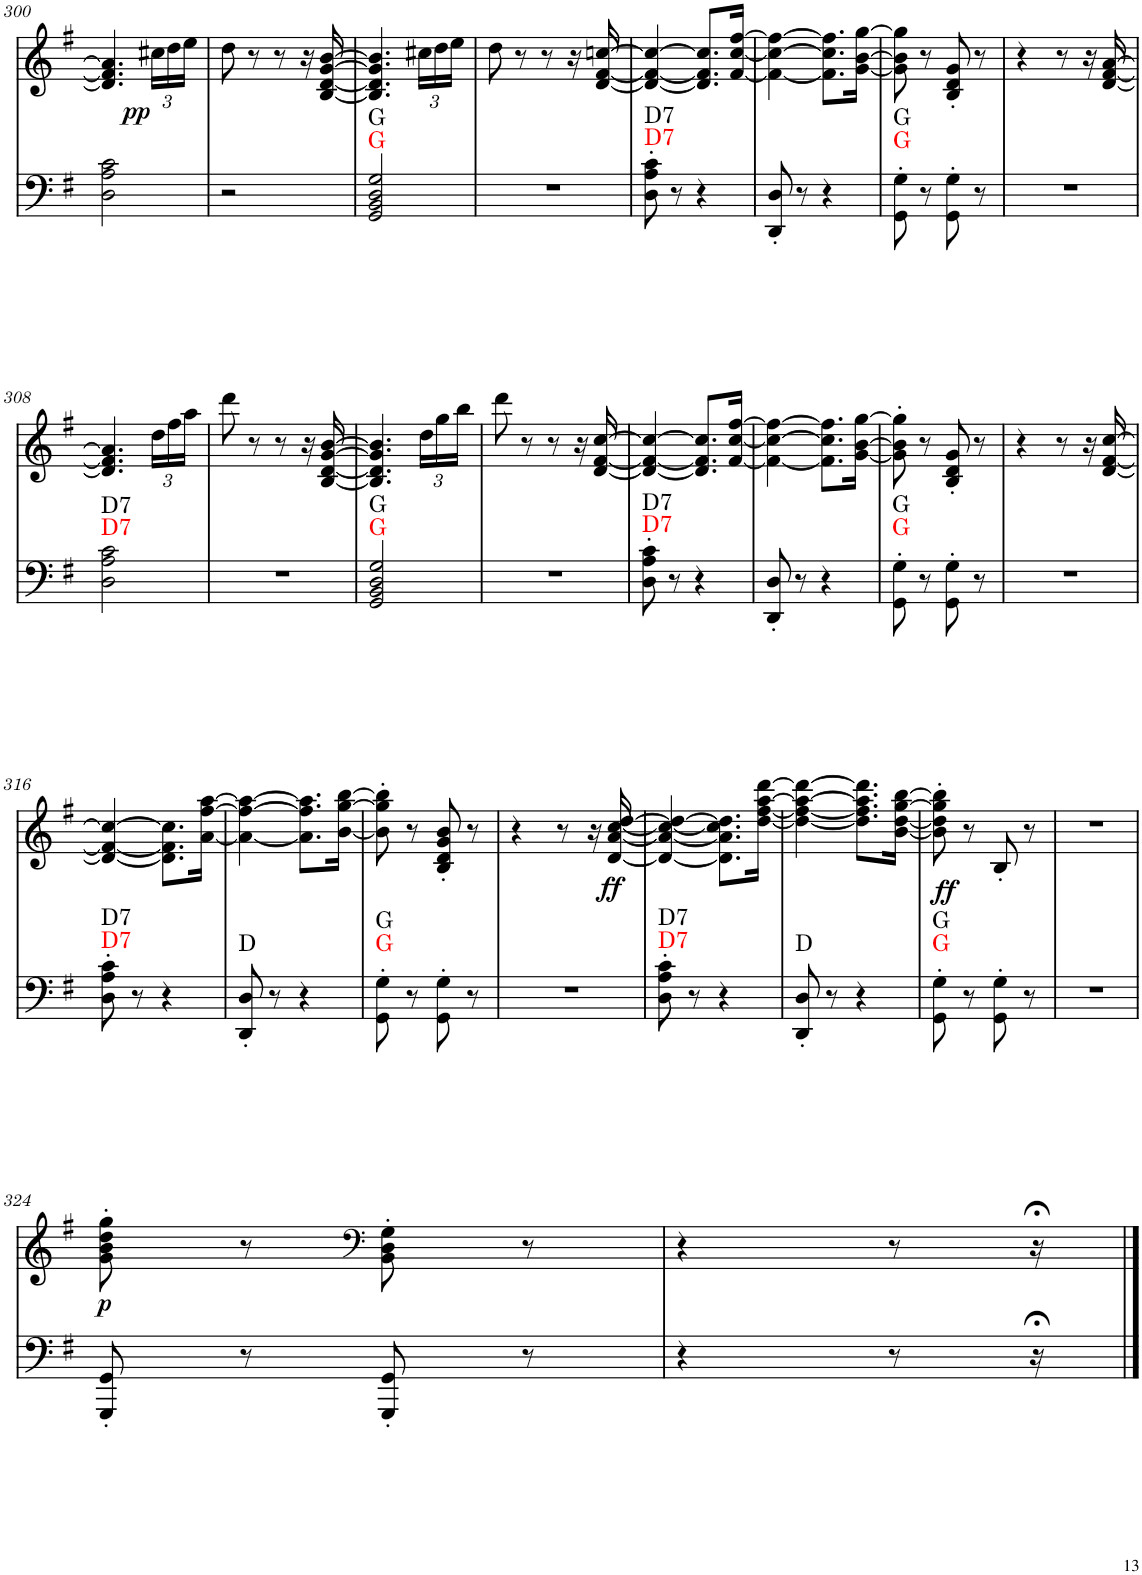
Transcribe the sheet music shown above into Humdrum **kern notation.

**kern	**harte	**kern	**text	**dynam
*part2	*part2	*part1	*part1	*part1
*staff2	*	*staff1	*staff1	*staff1
*I"piano	*	*I"piano	*	*
*I'Pno	*	*I'Pno	*	*
!!LO:PB:g=z
*clefF4	*	*clefG2	*	*
*k[f#]	*	*k[f#]	*	*
*G:	*	*G:	*	*
*M2/4	*	*M2/4	*	*
=300	=300	=300	=300	=300
!	!	!	!	!LO:DY:b
2D\ 2A\ 2c\	.	4.d/] 4.f#/] 4.a/]	.	pp
*	*	*Xbrackettup	*	*
.	.	24cc#X\LL	.	.
.	.	24dd\	.	.
.	.	24ee\JJ	.	.
=301	=301	=301	=301	=301
2r	.	8dd\	.	.
.	.	8r	.	.
.	.	8r	.	.
.	.	16r	.	.
.	.	[16B/ [16d/ [16g/ [16b/	.	.
=302	=302	=302	=302	=302
!	!LO:H:n=1:kt=G	!	!	!
!	!LO:H:n=2:kt=G	!	!	!
2GG/ 2BB/ 2D/ 2G/	N N	4.B/] 4.d/] 4.g/] 4.b/]	.	.
.	.	24cc#X\LL	.	.
.	.	24dd\	.	.
.	.	24ee\JJ	.	.
=303	=303	=303	=303	=303
2r	.	8dd\	.	.
.	.	8r	.	.
.	.	8r	.	.
.	.	16r	.	.
.	.	[16d/ [16f#/ [16ccn/	.	.
=304	=304	=304	=304	=304
!	!LO:H:n=1:kt=D7	!	!	!
!	!LO:H:n=2:kt=D7	!	!	!
8D\' 8A\' 8c\'	N N	4d/_ 4f#/_ 4cc/_	.	.
8r	.	.	.	.
4r	.	8.d/] 8.f#/] 8.cc/]L	.	.
.	.	[16f#/ [16cc/ [16ff#/Jk	.	.
=305	=305	=305	=305	=305
8DD/' 8D/'	.	4f#\_ 4cc\_ 4ff#\_	.	.
8r	.	.	.	.
4r	.	8.f#\] 8.cc\] 8.ff#\]L	.	.
.	.	[16g\ [16b\ [16gg\Jk	.	.
=306	=306	=306	=306	=306
!	!LO:H:n=1:kt=G	!	!	!
!	!LO:H:n=2:kt=G	!	!	!
8GG\' 8G\'	N N	8g\] 8b\] 8gg\]	.	.
8r	.	8r	.	.
8GG\' 8G\'	.	8B/' 8d/' 8g/'	.	.
8r	.	8r	.	.
=307	=307	=307	=307	=307
2r	.	4r	.	.
.	.	8r	.	.
.	.	16r	.	.
.	.	[16d/ [16f#/ [16a/	.	.
!!LO:LB:g=z
=308	=308	=308	=308	=308
!	!LO:H:n=1:kt=D7	!	!	!
!	!LO:H:n=2:kt=D7	!	!	!
2D\ 2A\ 2c\	N N	4.d/] 4.f#/] 4.a/]	.	.
.	.	24dd\LL	.	.
.	.	24ff#\	.	.
.	.	24aa\JJ	.	.
=309	=309	=309	=309	=309
2r	.	8ddd\	.	.
.	.	8r	.	.
.	.	8r	.	.
.	.	16r	.	.
.	.	[16B/ [16d/ [16g/ [16b/	.	.
=310	=310	=310	=310	=310
!	!LO:H:n=1:kt=G	!	!	!
!	!LO:H:n=2:kt=G	!	!	!
2GG/ 2BB/ 2D/ 2G/	N N	4.B/] 4.d/] 4.g/] 4.b/]	.	.
.	.	24dd\LL	.	.
.	.	24gg\	.	.
.	.	24bb\JJ	.	.
=311	=311	=311	=311	=311
2r	.	8ddd\	.	.
.	.	8r	.	.
.	.	8r	.	.
.	.	16r	.	.
.	.	[16d/ [16f#/ [16cc/	.	.
=312	=312	=312	=312	=312
!	!LO:H:n=1:kt=D7	!	!	!
!	!LO:H:n=2:kt=D7	!	!	!
8D\' 8A\' 8c\'	N N	4d/_ 4f#/_ 4cc/_	.	.
8r	.	.	.	.
4r	.	8.d/] 8.f#/] 8.cc/]L	.	.
.	.	[16f#/ [16cc/ [16ff#/Jk	.	.
=313	=313	=313	=313	=313
8DD/' 8D/'	.	4f#\_ 4cc\_ 4ff#\_	.	.
8r	.	.	.	.
4r	.	8.f#\] 8.cc\] 8.ff#\]L	.	.
.	.	[16g\ [16b\ [16gg\Jk	.	.
=314	=314	=314	=314	=314
!	!LO:H:n=1:kt=G	!	!	!
!	!LO:H:n=2:kt=G	!	!	!
8GG\' 8G\'	N N	8g\]' 8b\]' 8gg\]'	.	.
8r	.	8r	.	.
8GG\' 8G\'	.	8B/' 8d/' 8g/'	.	.
8r	.	8r	.	.
=315	=315	=315	=315	=315
2r	.	4r	.	.
.	.	8r	.	.
.	.	16r	.	.
!	!	!	!LO:LY:b	!
.	.	[16d/ [16f#/ [16cc/	pp	.
!!LO:LB:g=z
=316	=316	=316	=316	=316
!	!LO:H:n=1:kt=D7	!	!	!
!	!LO:H:n=2:kt=D7	!	!	!
8D\' 8A\' 8c\'	N N	4d/_ 4f#/_ 4cc/_	.	.
8r	.	.	.	.
4r	.	8.d\] 8.f#\] 8.cc\]L	.	.
.	.	[16a\ [16ff#\ [16aa\Jk	.	.
=317	=317	=317	=317	=317
!	!LO:H:kt=D	!	!	!
8DD/' 8D/'	N	4a\_ 4ff#\_ 4aa\_	.	.
8r	.	.	.	.
4r	.	8.a\] 8.ff#\] 8.aa\]L	.	.
.	.	[16b\ [16gg\ [16bb\Jk	.	.
=318	=318	=318	=318	=318
!	!LO:H:n=1:kt=G	!	!	!
!	!LO:H:n=2:kt=G	!	!	!
8GG\' 8G\'	N N	8b\]' 8gg\]' 8bb\]'	.	.
8r	.	8r	.	.
8GG\' 8G\'	.	8B/' 8d/' 8g/' 8b/'	.	.
8r	.	8r	.	.
=319	=319	=319	=319	=319
2r	.	4r	.	.
.	.	8r	.	.
.	.	16r	.	.
!	!	!	!LO:LY:b	!LO:DY:b
.	.	[16d/ [16a/ [16cc/ [16dd/	ff	ff
=320	=320	=320	=320	=320
!	!LO:H:n=1:kt=D7	!	!	!
!	!LO:H:n=2:kt=D7	!	!	!
8D\' 8A\' 8c\'	N N	4d/_ 4a/_ 4cc/_ 4dd/_	.	.
8r	.	.	.	.
4r	.	8.d\] 8.a\] 8.cc\] 8.dd\]L	.	.
.	.	[16dd\ [16ff#\ [16aa\ [16ddd\Jk	.	.
=321	=321	=321	=321	=321
!	!LO:H:kt=D	!	!	!
8DD/' 8D/'	N	4dd\_ 4ff#\_ 4aa\_ 4ddd\_	.	.
8r	.	.	.	.
4r	.	8.dd\] 8.ff#\] 8.aa\] 8.ddd\]L	.	.
.	.	[16b\ [16dd\ [16gg\ [16bb\Jk	.	.
=322	=322	=322	=322	=322
!	!LO:H:n=1:kt=G	!	!	!LO:DY:b
!	!LO:H:n=2:kt=G	!	!	!
8GG\' 8G\'	N N	8b\]' 8dd\]' 8gg\]' 8bb\]'	.	ff
8r	.	8r	.	.
8GG\' 8G\'	.	8B'/	.	.
8r	.	8r	.	.
=323	=323	=323	=323	=323
2r	.	2r	.	.
!!LO:LB:g=z
=324	=324	=324	=324	=324
!	!	!	!LO:LY:b	!LO:DY:b
8GGG/' 8GG/'	.	8g\' 8b\' 8dd\' 8gg\'	p	p
8r	.	8r	.	.
*	*	*clefF4	*	*
8GGG/' 8GG/'	.	8BB\' 8D\' 8G\'	.	.
8r	.	8r	.	.
=325	=325	=325	=325	=325
4r	.	4r	.	.
8r	.	8r	.	.
16r;<	.	16r;<	.	.
==	==	==	==	==
*-	*-	*-	*-	*-
